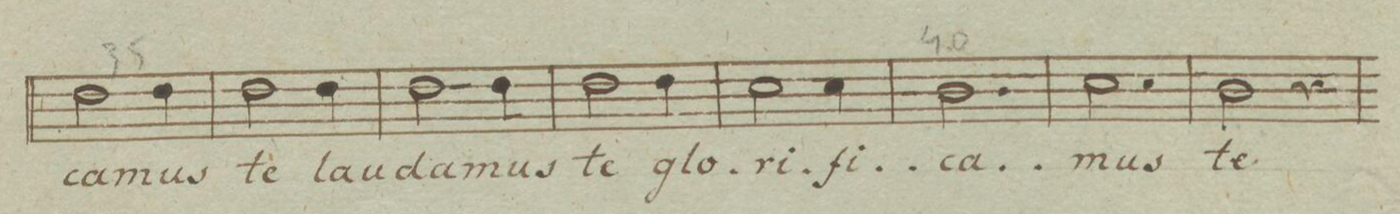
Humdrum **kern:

**kern	**text	**dynam
*I"Tenore	*	*
*clefC4	*	*
*k[b-e-]	*	*
*M3/4	*	*
2c\	-ca-	.
4c\	-mus	.
=36	=36	=36
2c\	te	.
4c\	lau-	.
=37	=37	=37
2c\	-da-	.
4c\	-mus	.
=38	=38	=38
2c\	te	.
4c\	glo-	.
=39	=39	=39
2B-\	-ri-	.
4B-\	-fi-	.
=40	=40	=40
2.A\	-ca-	.
=41	=41	=41
2.B-\	-mus	.
=42	=42	=42
2A\	te	.
4r	.	.
=43	=43	=43
*-	*-	*-
